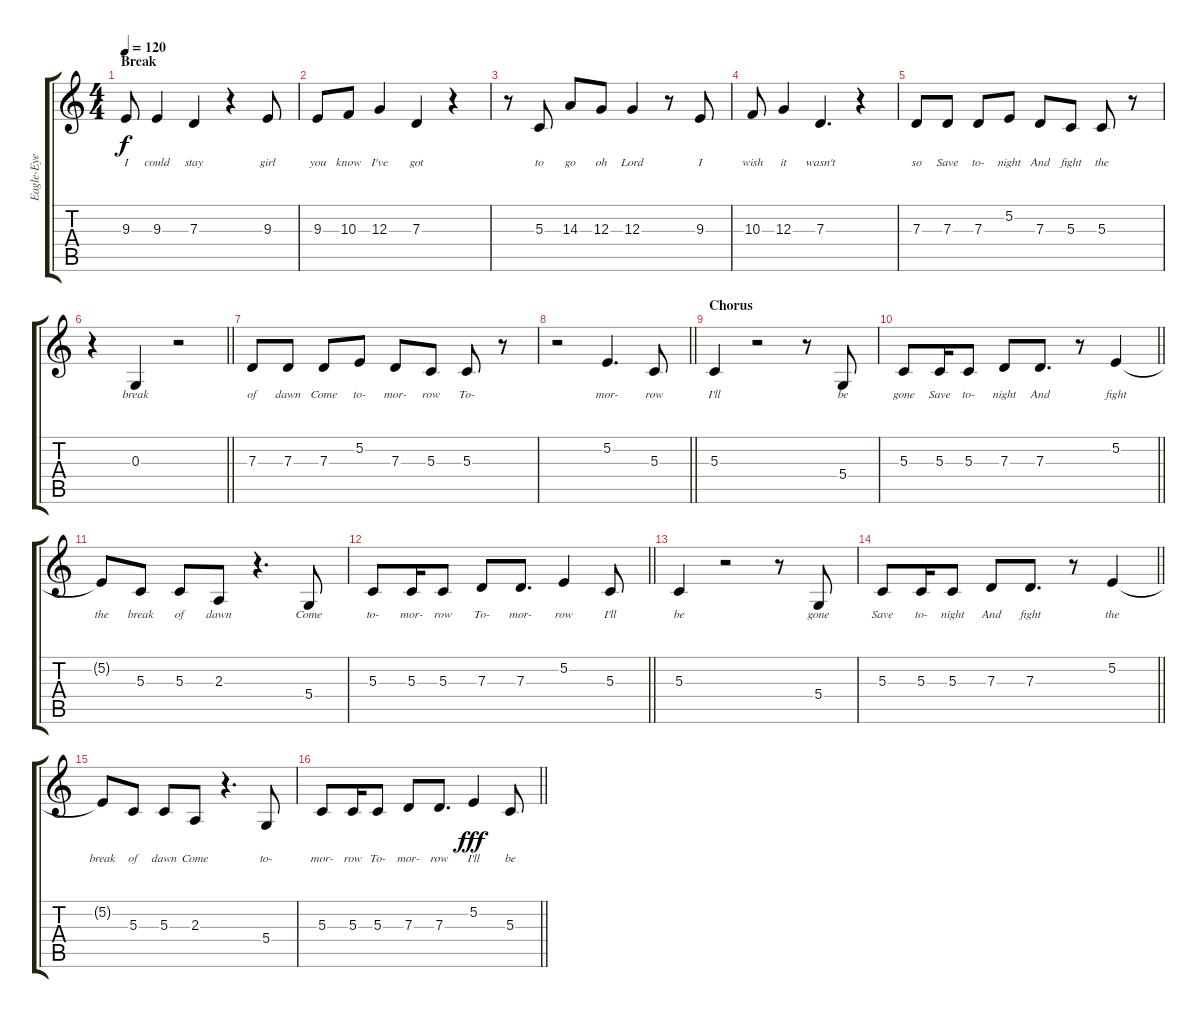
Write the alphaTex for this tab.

\track ("Eagle-Eye Cherry Vocals" "Eagle-Eye ") {instrument altosax}
\staff {score tabs}
\tuning (E4 B3 G3 D3 A2 E2) {hide}
\ts (4 4)
\section ("" "Break")
\tempo 120
\clef g2
\ks c
9.3.8{lyrics (0 "I") lyrics (1 "") lyrics (2 "") lyrics (3 "") lyrics (4 "") dy f} 9.3.4{lyrics (0 "could") lyrics (1 "") lyrics (2 "") lyrics (3 "") lyrics (4 "")} 7.3.4{lyrics (0 "stay") lyrics (1 "") lyrics (2 "") lyrics (3 "") lyrics (4 "")} r.4 9.3.8{lyrics (0 "girl") lyrics (1 "") lyrics (2 "") lyrics (3 "") lyrics (4 "")} |
9.3.8{lyrics (0 "you") lyrics (1 "") lyrics (2 "") lyrics (3 "") lyrics (4 "")} 10.3.8{lyrics (0 "know") lyrics (1 "") lyrics (2 "") lyrics (3 "") lyrics (4 "")} 12.3.4{lyrics (0 "I've") lyrics (1 "") lyrics (2 "") lyrics (3 "") lyrics (4 "")} 7.3.4{lyrics (0 "got") lyrics (1 "") lyrics (2 "") lyrics (3 "") lyrics (4 "")} r.4 |
r.8 5.3.8{lyrics (0 "to") lyrics (1 "") lyrics (2 "") lyrics (3 "") lyrics (4 "")} 14.3.8{lyrics (0 "go") lyrics (1 "") lyrics (2 "") lyrics (3 "") lyrics (4 "")} 12.3.8{lyrics (0 "oh") lyrics (1 "") lyrics (2 "") lyrics (3 "") lyrics (4 "")} 12.3.4{lyrics (0 "Lord") lyrics (1 "") lyrics (2 "") lyrics (3 "") lyrics (4 "")} r.8 9.3.8{lyrics (0 "I") lyrics (1 "") lyrics (2 "") lyrics (3 "") lyrics (4 "")} |
10.3.8{lyrics (0 "wish") lyrics (1 "") lyrics (2 "") lyrics (3 "") lyrics (4 "")} 12.3.4{lyrics (0 "it") lyrics (1 "") lyrics (2 "") lyrics (3 "") lyrics (4 "")} 7.3.4{d lyrics (0 "wasn't") lyrics (1 "") lyrics (2 "") lyrics (3 "") lyrics (4 "")} r.4 |
7.3.8{lyrics (0 "so") lyrics (1 "") lyrics (2 "") lyrics (3 "") lyrics (4 "")} 7.3.8{lyrics (0 "Save") lyrics (1 "") lyrics (2 "") lyrics (3 "") lyrics (4 "")} 7.3.8{lyrics (0 "to-") lyrics (1 "") lyrics (2 "") lyrics (3 "") lyrics (4 "")} 5.2.8{lyrics (0 "night") lyrics (1 "") lyrics (2 "") lyrics (3 "") lyrics (4 "")} 7.3.8{lyrics (0 "And") lyrics (1 "") lyrics (2 "") lyrics (3 "") lyrics (4 "")} 5.3.8{lyrics (0 "fight") lyrics (1 "") lyrics (2 "") lyrics (3 "") lyrics (4 "")} 5.3.8{lyrics (0 "the") lyrics (1 "") lyrics (2 "") lyrics (3 "") lyrics (4 "")} r.8 |
\barLineRight lightlight
r.4 0.3.4{lyrics (0 "break") lyrics (1 "") lyrics (2 "") lyrics (3 "") lyrics (4 "")} r.2 |
7.3.8{lyrics (0 "of") lyrics (1 "") lyrics (2 "") lyrics (3 "") lyrics (4 "")} 7.3.8{lyrics (0 "dawn") lyrics (1 "") lyrics (2 "") lyrics (3 "") lyrics (4 "")} 7.3.8{lyrics (0 "Come") lyrics (1 "") lyrics (2 "") lyrics (3 "") lyrics (4 "")} 5.2.8{lyrics (0 "to-") lyrics (1 "") lyrics (2 "") lyrics (3 "") lyrics (4 "")} 7.3.8{lyrics (0 "mor-") lyrics (1 "") lyrics (2 "") lyrics (3 "") lyrics (4 "")} 5.3.8{lyrics (0 "row") lyrics (1 "") lyrics (2 "") lyrics (3 "") lyrics (4 "")} 5.3.8{lyrics (0 "To-") lyrics (1 "") lyrics (2 "") lyrics (3 "") lyrics (4 "")} r.8 |
\barLineRight lightlight
r.2 5.2.4{d lyrics (0 "mor-") lyrics (1 "") lyrics (2 "") lyrics (3 "") lyrics (4 "")} 5.3.8{lyrics (0 "row") lyrics (1 "") lyrics (2 "") lyrics (3 "") lyrics (4 "")} |
\section ("" "Chorus")
5.3.4{lyrics (0 "I'll") lyrics (1 "") lyrics (2 "") lyrics (3 "") lyrics (4 "")} r.2 r.8 5.4.8{lyrics (0 "be") lyrics (1 "") lyrics (2 "") lyrics (3 "") lyrics (4 "")} |
\barLineRight lightlight
5.3.8{lyrics (0 "gone") lyrics (1 "") lyrics (2 "") lyrics (3 "") lyrics (4 "")} 5.3.16{lyrics (0 "Save") lyrics (1 "") lyrics (2 "") lyrics (3 "") lyrics (4 "")} 5.3.8{lyrics (0 "to-") lyrics (1 "") lyrics (2 "") lyrics (3 "") lyrics (4 "")} 7.3.8{lyrics (0 "night") lyrics (1 "") lyrics (2 "") lyrics (3 "") lyrics (4 "")} 7.3.8{d lyrics (0 "And") lyrics (1 "") lyrics (2 "") lyrics (3 "") lyrics (4 "")} r.8 5.2.4{lyrics (0 "fight") lyrics (1 "") lyrics (2 "") lyrics (3 "") lyrics (4 "")} |
5.2{t}.8{lyrics (0 "the") lyrics (1 "") lyrics (2 "") lyrics (3 "") lyrics (4 "")} 5.3.8{lyrics (0 "break") lyrics (1 "") lyrics (2 "") lyrics (3 "") lyrics (4 "")} 5.3.8{lyrics (0 "of") lyrics (1 "") lyrics (2 "") lyrics (3 "") lyrics (4 "")} 2.3.8{lyrics (0 "dawn") lyrics (1 "") lyrics (2 "") lyrics (3 "") lyrics (4 "")} r.4{d} 5.4.8{lyrics (0 "Come") lyrics (1 "") lyrics (2 "") lyrics (3 "") lyrics (4 "")} |
\barLineRight lightlight
5.3.8{lyrics (0 "to-") lyrics (1 "") lyrics (2 "") lyrics (3 "") lyrics (4 "")} 5.3.16{lyrics (0 "mor-") lyrics (1 "") lyrics (2 "") lyrics (3 "") lyrics (4 "")} 5.3.8{lyrics (0 "row") lyrics (1 "") lyrics (2 "") lyrics (3 "") lyrics (4 "")} 7.3.8{lyrics (0 "To-") lyrics (1 "") lyrics (2 "") lyrics (3 "") lyrics (4 "")} 7.3.8{d lyrics (0 "mor-") lyrics (1 "") lyrics (2 "") lyrics (3 "") lyrics (4 "")} 5.2.4{lyrics (0 "row") lyrics (1 "") lyrics (2 "") lyrics (3 "") lyrics (4 "")} 5.3.8{lyrics (0 "I'll") lyrics (1 "") lyrics (2 "") lyrics (3 "") lyrics (4 "")} |
5.3.4{lyrics (0 "be") lyrics (1 "") lyrics (2 "") lyrics (3 "") lyrics (4 "")} r.2 r.8 5.4.8{lyrics (0 "gone") lyrics (1 "") lyrics (2 "") lyrics (3 "") lyrics (4 "")} |
\barLineRight lightlight
5.3.8{lyrics (0 "Save") lyrics (1 "") lyrics (2 "") lyrics (3 "") lyrics (4 "")} 5.3.16{lyrics (0 "to-") lyrics (1 "") lyrics (2 "") lyrics (3 "") lyrics (4 "")} 5.3.8{lyrics (0 "night") lyrics (1 "") lyrics (2 "") lyrics (3 "") lyrics (4 "")} 7.3.8{lyrics (0 "And") lyrics (1 "") lyrics (2 "") lyrics (3 "") lyrics (4 "")} 7.3.8{d lyrics (0 "fight") lyrics (1 "") lyrics (2 "") lyrics (3 "") lyrics (4 "")} r.8 5.2.4{lyrics (0 "the") lyrics (1 "") lyrics (2 "") lyrics (3 "") lyrics (4 "")} |
5.2{t}.8{lyrics (0 "break") lyrics (1 "") lyrics (2 "") lyrics (3 "") lyrics (4 "")} 5.3.8{lyrics (0 "of") lyrics (1 "") lyrics (2 "") lyrics (3 "") lyrics (4 "")} 5.3.8{lyrics (0 "dawn") lyrics (1 "") lyrics (2 "") lyrics (3 "") lyrics (4 "")} 2.3.8{lyrics (0 "Come") lyrics (1 "") lyrics (2 "") lyrics (3 "") lyrics (4 "")} r.4{d} 5.4.8{lyrics (0 "to-") lyrics (1 "") lyrics (2 "") lyrics (3 "") lyrics (4 "")} |
\barLineRight lightlight
5.3.8{lyrics (0 "mor-") lyrics (1 "") lyrics (2 "") lyrics (3 "") lyrics (4 "")} 5.3.16{lyrics (0 "row") lyrics (1 "") lyrics (2 "") lyrics (3 "") lyrics (4 "")} 5.3.8{lyrics (0 "To-") lyrics (1 "") lyrics (2 "") lyrics (3 "") lyrics (4 "")} 7.3.8{lyrics (0 "mor-") lyrics (1 "") lyrics (2 "") lyrics (3 "") lyrics (4 "")} 7.3.8{d lyrics (0 "row") lyrics (1 "") lyrics (2 "") lyrics (3 "") lyrics (4 "")} 5.2.4{lyrics (0 "I'll") lyrics (1 "") lyrics (2 "") lyrics (3 "") lyrics (4 "") dy fff} 5.3.8{lyrics (0 "be") lyrics (1 "") lyrics (2 "") lyrics (3 "") lyrics (4 "")}
